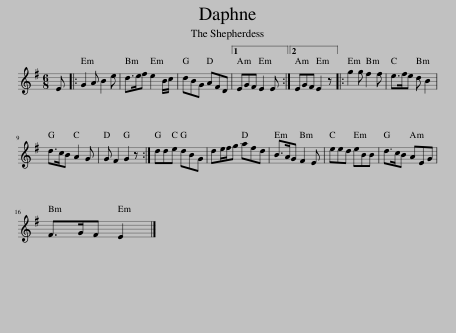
X:1
L:1/8
M:6/8
I:linebreak $
K:Emin
V:1 treble
V:1
 E |: G2 A B2 e | d>ef e2 B/c/ | dBG AFD |1 EGF E2 E :|2 %5
 EGF E2 z |: g2 g f2 f | e>fe d B2 |$ d>cB A2 G | G F2 G2 z :| %10
 dde dBG | de/f/g afd | B>AG F2 E | eed eBB | d>cB AEG |$ %15
 F>GF E2 |] %16
